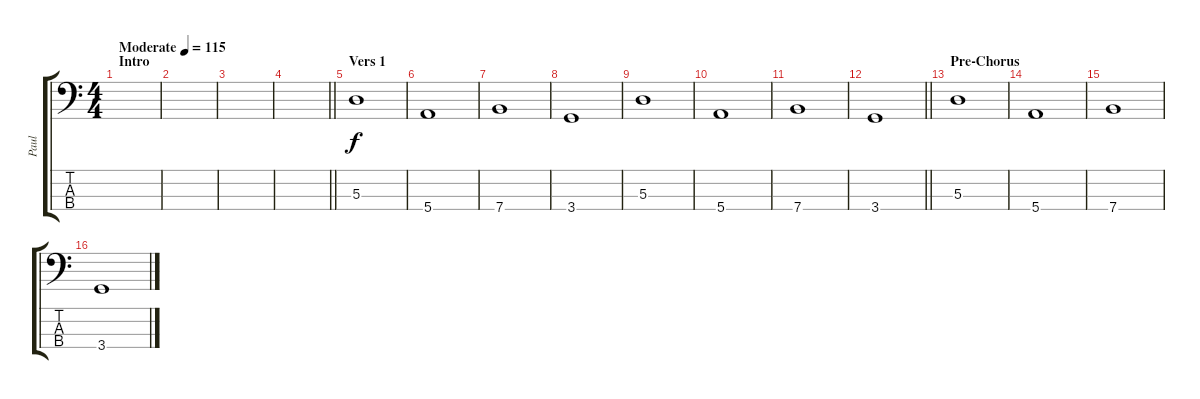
\track ("Paul" "Paul") {instrument electricbassfinger}
\staff {score tabs}
\tuning (G2 D2 A1 E1) {hide}
\ts (4 4)
\section ("" "Intro")
\tempo (115 "Moderate")
\clef f4
\ks c
|
|
|
\barLineRight lightlight
|
\section ("" "Vers 1")
5.3.1 |
5.4.1 |
7.4.1 |
3.4.1 |
5.3.1 |
5.4.1 |
7.4.1 |
\barLineRight lightlight
3.4.1 |
\section ("" "Pre-Chorus")
5.3.1 |
5.4.1 |
7.4.1 |
3.4.1
